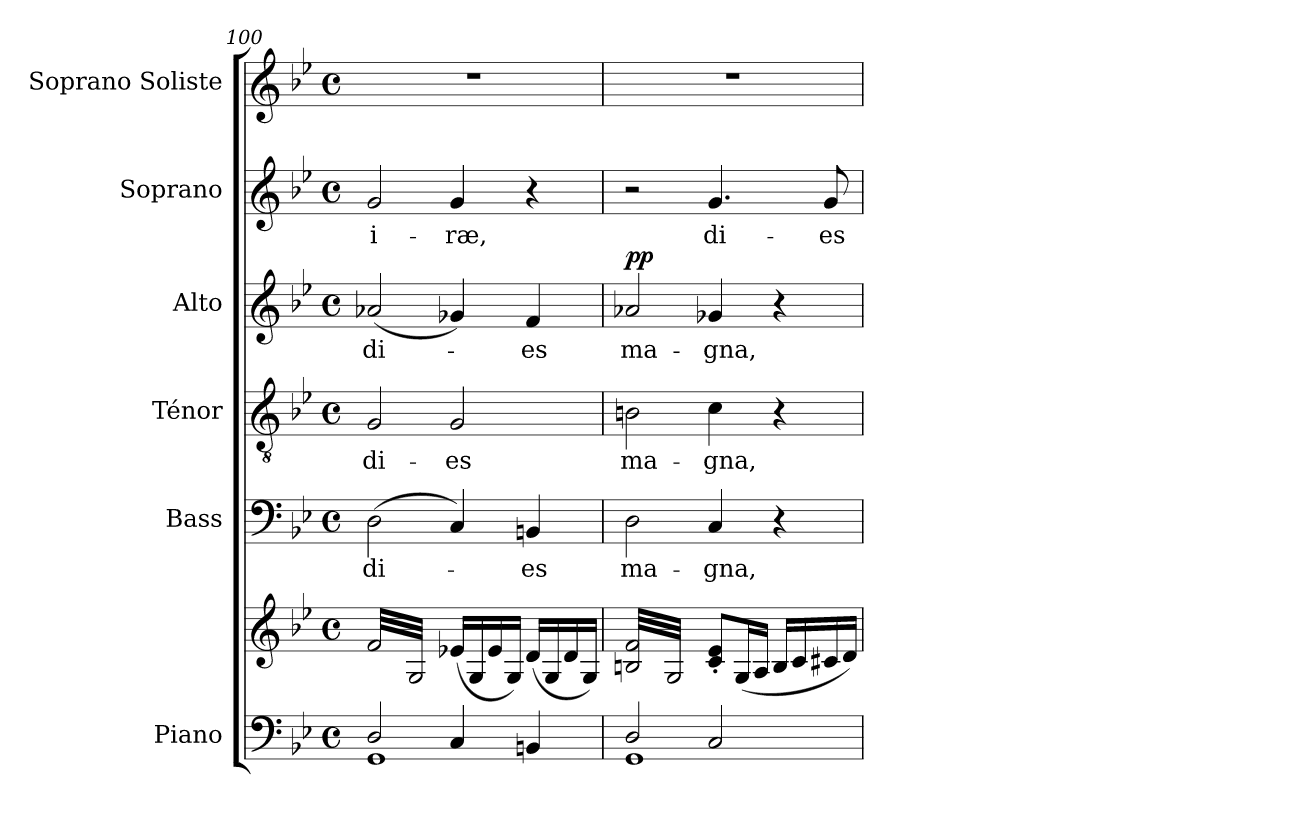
**kern	**kern	**kern	**text	**kern	**text	**kern	**text	**dynam	**kern	**text	**kern
*part6	*part6	*part5	*part5	*part4	*part4	*part3	*part3	*part3	*part2	*part2	*part1
*staff7	*staff6	*staff5	*staff5	*staff4	*staff4	*staff3	*staff3	*staff3	*staff2	*staff2	*staff1
*I"Piano	*	*I"Bass	*	*I"Ténor	*	*I"Alto	*	*	*I"Soprano	*	*I"Soprano Soliste
*I'Pno.	*	*I'B.	*	*I'T.	*	*I'A.	*	*	*I'S.	*	*
!!LO:PB:g=z
*clefF4	*clefG2	*clefF4	*	*clefGv2	*	*clefG2	*	*	*clefG2	*	*clefG2
*	*	*	*	*	*	*ITrd2c3	*	*	*	*	*
*k[b-e-]	*k[b-e-]	*k[b-e-]	*	*k[b-e-]	*	*k[f#]	*	*	*k[b-e-]	*	*k[b-e-]
*M4/4	*M4/4	*M4/4	*	*M4/4	*	*M4/4	*	*	*M4/4	*	*M4/4
*met(c)	*met(c)	*met(c)	*	*met(c)	*	*met(c)	*	*	*met(c)	*	*met(c)
=100	=100	=100	=100	=100	=100	=100	=100	=100	=100	=100	=100
*^	*	*	*	*	*	*	*	*	*	*	*
*	*	*tremolo	*	*	*	*	*	*	*	*	*	*
2D/	1GG	(32f/LLL	(2D\	di-	2G/	di-	(2fni/	di-	.	2g/	i-	1r
.	.	32G/)	.	.	.	.	.	.	.	.	.	.
.	.	32f/	.	.	.	.	.	.	.	.	.	.
.	.	32G/)	.	.	.	.	.	.	.	.	.	.
.	.	32f/	.	.	.	.	.	.	.	.	.	.
.	.	32G/)	.	.	.	.	.	.	.	.	.	.
.	.	32f/	.	.	.	.	.	.	.	.	.	.
.	.	32G/)	.	.	.	.	.	.	.	.	.	.
.	.	32f/	.	.	.	.	.	.	.	.	.	.
.	.	32G/)	.	.	.	.	.	.	.	.	.	.
.	.	32f/	.	.	.	.	.	.	.	.	.	.
.	.	32G/)	.	.	.	.	.	.	.	.	.	.
.	.	32f/	.	.	.	.	.	.	.	.	.	.
.	.	32G/)	.	.	.	.	.	.	.	.	.	.
.	.	32f/	.	.	.	.	.	.	.	.	.	.
.	.	32G/)JJJ	.	.	.	.	.	.	.	.	.	.
*	*	*Xtremolo	*	*	*	*	*	*	*	*	*	*
4C/	.	(16e-X/LL	4C/)	.	2G/	-es	4e-Xi/)	.	.	4g/	-ræ,	.
.	.	.	.	.	.	.	.	.	.	.	.	.
.	.	16G/	.	.	.	.	.	.	.	.	.	.
.	.	.	.	.	.	.	.	.	.	.	.	.
.	.	16e-/	.	.	.	.	.	.	.	.	.	.
.	.	.	.	.	.	.	.	.	.	.	.	.
.	.	16G/JJ)	.	.	.	.	.	.	.	.	.	.
.	.	.	.	.	.	.	.	.	.	.	.	.
4BBn/	.	(16d/LL	4BBn/	-es	.	.	4di/	-es	.	4r	.	.
.	.	16G/	.	.	.	.	.	.	.	.	.	.
.	.	16d/	.	.	.	.	.	.	.	.	.	.
.	.	16G/JJ)	.	.	.	.	.	.	.	.	.	.
=101	=101	=101	=101	=101	=101	=101	=101	=101	=101	=101	=101	=101
!	!	!	!	!	!	!	!	!	!LO:DY:a	!	!	!
*	*	*tremolo	*	*	*	*	*	*	*	*	*	*
2D/	1GG	(32Bn/ 32f/LLL	2D\	ma-	2Bn\	ma-	2fni/	ma-	pp	2r	.	1r
.	.	32G/)	.	.	.	.	.	.	.	.	.	.
.	.	32Bn/ 32f/	.	.	.	.	.	.	.	.	.	.
.	.	32G/)	.	.	.	.	.	.	.	.	.	.
.	.	32Bn/ 32f/	.	.	.	.	.	.	.	.	.	.
.	.	32G/)	.	.	.	.	.	.	.	.	.	.
.	.	32Bn/ 32f/	.	.	.	.	.	.	.	.	.	.
.	.	32G/)	.	.	.	.	.	.	.	.	.	.
.	.	32Bn/ 32f/	.	.	.	.	.	.	.	.	.	.
.	.	32G/)	.	.	.	.	.	.	.	.	.	.
.	.	32Bn/ 32f/	.	.	.	.	.	.	.	.	.	.
.	.	32G/)	.	.	.	.	.	.	.	.	.	.
.	.	32Bn/ 32f/	.	.	.	.	.	.	.	.	.	.
.	.	32G/)	.	.	.	.	.	.	.	.	.	.
.	.	32Bn/ 32f/	.	.	.	.	.	.	.	.	.	.
.	.	32G/)JJJ	.	.	.	.	.	.	.	.	.	.
*	*	*Xtremolo	*	*	*	*	*	*	*	*	*	*
2C/	.	8c/' 8e-/'L	4C/	-gna,	4c\	-gna,	4e-Xi/	-gna,	.	4.g/	di-	.
.	.	.	.	.	.	.	.	.	.	.	.	.
.	.	.	.	.	.	.	.	.	.	.	.	.
.	.	.	.	.	.	.	.	.	.	.	.	.
.	.	(16G/L	.	.	.	.	.	.	.	.	.	.
.	.	.	.	.	.	.	.	.	.	.	.	.
.	.	16A/JJ	.	.	.	.	.	.	.	.	.	.
.	.	.	.	.	.	.	.	.	.	.	.	.
.	.	16B/LL	4r	.	4r	.	4r	.	.	.	.	.
.	.	16c/	.	.	.	.	.	.	.	.	.	.
.	.	16c#X/	.	.	.	.	.	.	.	8g/	-es	.
.	.	16d/JJ)	.	.	.	.	.	.	.	.	.	.
*v	*v	*	*	*	*	*	*	*	*	*	*	*
=	=	=	=	=	=	=	=	=	=	=	=
*-	*-	*-	*-	*-	*-	*-	*-	*-	*-	*-	*-
